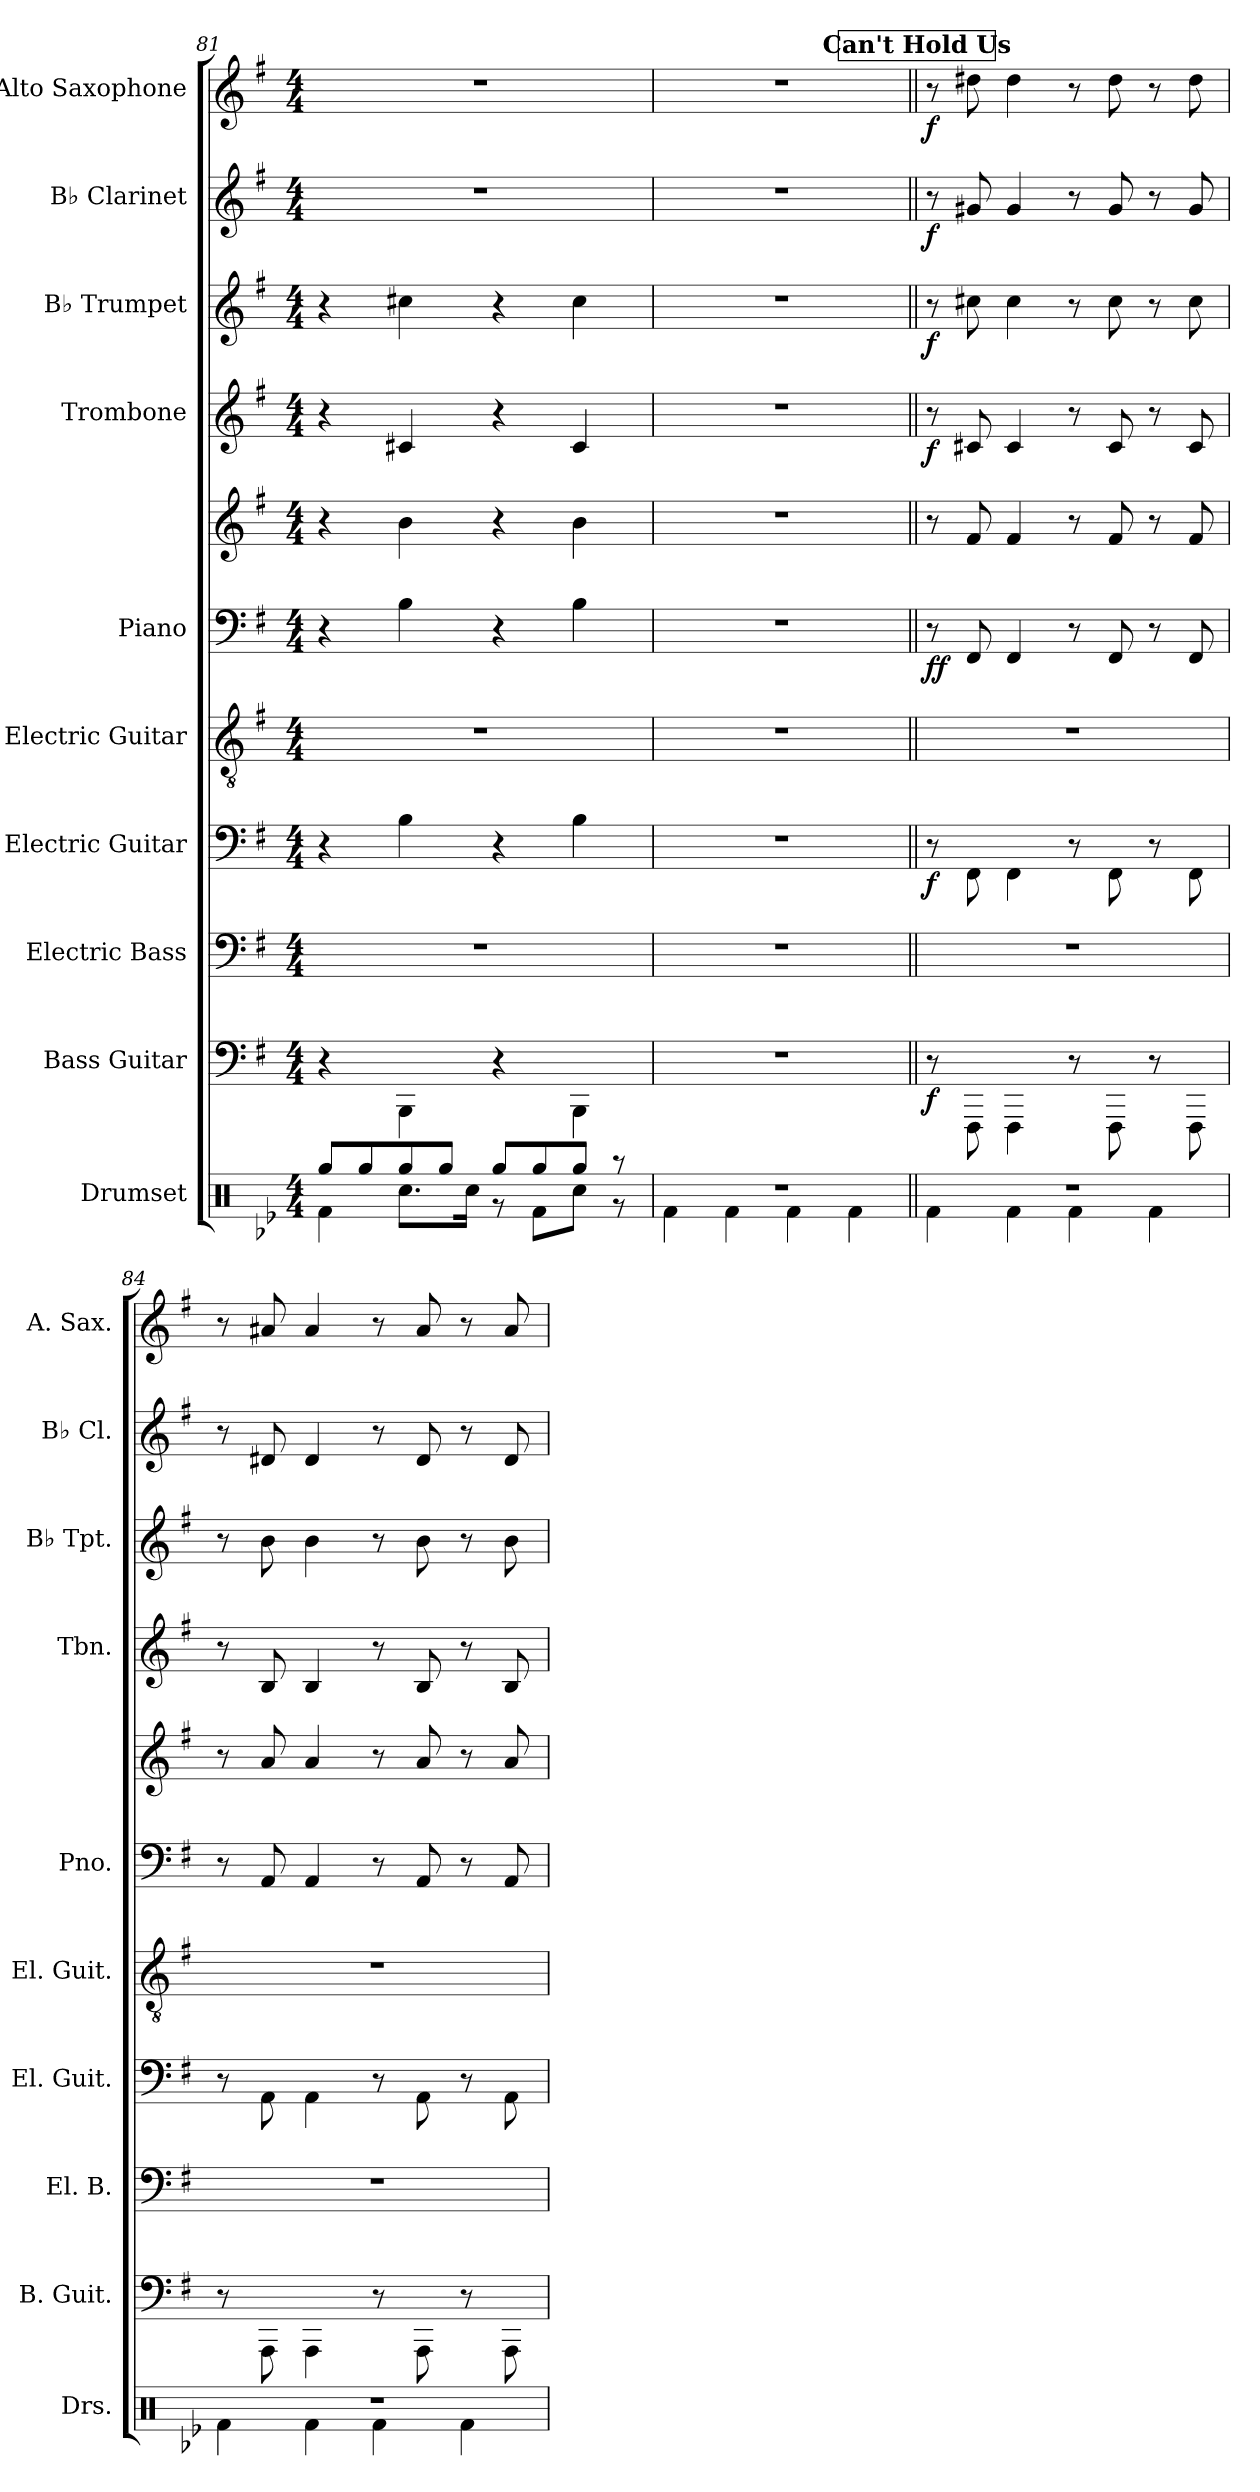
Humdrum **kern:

**kern	**kern	**dynam	**kern	**kern	**dynam	**kern	**kern	**kern	**dynam	**kern	**dynam	**kern	**dynam	**kern	**dynam	**kern	**dynam
*part10	*part9	*part9	*part8	*part7	*part7	*part6	*part5	*part5	*part5	*part4	*part4	*part3	*part3	*part2	*part2	*part1	*part1
*staff11	*staff10	*staff10	*staff9	*staff8	*staff8	*staff7	*staff6	*staff5	*staff5/6	*staff4	*staff4	*staff3	*staff3	*staff2	*staff2	*staff1	*staff1
*I"Drumset	*I"Bass Guitar	*	*I"Electric Bass	*I"Electric Guitar	*	*I"Electric Guitar	*I"Piano	*	*	*I"Trombone	*	*I"B♭ Trumpet	*	*I"B♭ Clarinet	*	*I"Alto Saxophone	*
*I'Drs.	*I'B. Guit.	*	*I'El. B.	*I'El. Guit.	*	*I'El. Guit.	*I'Pno.	*	*	*I'Tbn.	*	*I'B♭ Tpt.	*	*I'B♭ Cl.	*	*I'A. Sax.	*
!!LO:PB:g=z
*clefX	*	*	*clefF4	*	*	*clefGv2	*clefF4	*clefG2	*	*clefG2	*	*clefG2	*	*clefG2	*	*clefG2	*
*	*ITrd7c12	*	*ITrd7c12	*	*	*	*	*	*	*ITrd1c2	*	*ITrd1c2	*	*ITrd1c2	*	*ITrd5c9	*
*k[b-e-]	*k[f#]	*	*k[f#]	*k[f#]	*	*k[f#]	*k[f#]	*k[f#]	*	*k[b-]	*	*k[b-]	*	*k[b-]	*	*k[b-e-]	*
*M4/4	*M4/4	*	*M4/4	*M4/4	*	*M4/4	*M4/4	*M4/4	*	*M4/4	*	*M4/4	*	*M4/4	*	*M4/4	*
=81	=81	=81	=81	=81	=81	=81	=81	=81	=81	=81	=81	=81	=81	=81	=81	=81	=81
*^	*	*	*	*	*	*	*	*	*	*	*	*	*	*	*	*	*
8Rgg/L	4Rf\	4r	.	1r	4r	.	1r	4r	4r	.	4r	.	4r	.	1r	.	1r	.
8Rgg/	.	.	.	.	.	.	.	.	.	.	.	.	.	.	.	.	.	.
8Rgg/	8.Rcc\L	4BBBB\	.	.	4B\	.	.	4B\	4b\	.	4Bn/	.	4bn\	.	.	.	.	.
8Rgg/J	.	.	.	.	.	.	.	.	.	.	.	.	.	.	.	.	.	.
.	16Rcc\Jk	.	.	.	.	.	.	.	.	.	.	.	.	.	.	.	.	.
8Rgg/L	8r	4r	.	.	4r	.	.	4r	4r	.	4r	.	4r	.	.	.	.	.
8Rgg/	8Rf\L	.	.	.	.	.	.	.	.	.	.	.	.	.	.	.	.	.
8Rgg/J	8Rcc\J	4BBBB\	.	.	4B\	.	.	4B\	4b\	.	4B/	.	4b\	.	.	.	.	.
8r	8r	.	.	.	.	.	.	.	.	.	.	.	.	.	.	.	.	.
=82	=82	=82	=82	=82	=82	=82	=82	=82	=82	=82	=82	=82	=82	=82	=82	=82	=82	=82
1r	4Rf\	1r	.	1r	1r	.	1r	1r	1r	.	1r	.	1r	.	1r	.	1r	.
.	4Rf\	.	.	.	.	.	.	.	.	.	.	.	.	.	.	.	.	.
.	4Rf\	.	.	.	.	.	.	.	.	.	.	.	.	.	.	.	.	.
.	4Rf\	.	.	.	.	.	.	.	.	.	.	.	.	.	.	.	.	.
!!LO:REH:place=s1:a:B:fs=14:t=Can't Hold Us
=83||	=83||	=83||	=83||	=83||	=83||	=83||	=83||	=83||	=83||	=83||	=83||	=83||	=83||	=83||	=83||	=83||	=83||	=83||
!	!	!	!LO:DY:b	!	!	!LO:DY:b	!	!	!	!LO:DY:b=2	!	!	!	!	!	!	!	!
!	!	!	!	!	!	!	!	!	!	!LO:DY:n=1:b	!	!LO:DY:b	!	!LO:DY:b	!	!LO:DY:b	!	!LO:DY:b
1r	4Rf\	8r	f	1r	8r	f	1r	8r	8r	f f	8r	f	8r	f	8r	f	8r	f
.	.	8FFFF#\	.	.	8FF#\	.	.	8FF#/	8f#/	.	8Bn/	.	8bn\	.	8f#X/	.	8f#X\	.
.	4Rf\	4FFFF#\	.	.	4FF#\	.	.	4FF#/	4f#/	.	4B/	.	4b\	.	4f#/	.	4f#\	.
.	4Rf\	8r	.	.	8r	.	.	8r	8r	.	8r	.	8r	.	8r	.	8r	.
.	.	8FFFF#\	.	.	8FF#\	.	.	8FF#/	8f#/	.	8B/	.	8b\	.	8f#/	.	8f#\	.
.	4Rf\	8r	.	.	8r	.	.	8r	8r	.	8r	.	8r	.	8r	.	8r	.
.	.	8FFFF#\	.	.	8FF#\	.	.	8FF#/	8f#/	.	8B/	.	8b\	.	8f#/	.	8f#\	.
!!LO:PB:g=z
=84	=84	=84	=84	=84	=84	=84	=84	=84	=84	=84	=84	=84	=84	=84	=84	=84	=84	=84
1r	4Rf\	8r	.	1r	8r	.	1r	8r	8r	.	8r	.	8r	.	8r	.	8r	.
.	.	8AAAA\	.	.	8AA\	.	.	8AA/	8a/	.	8A/	.	8a\	.	8c#X/	.	8c#X/	.
.	4Rf\	4AAAA\	.	.	4AA\	.	.	4AA/	4a/	.	4A/	.	4a\	.	4c#/	.	4c#/	.
.	4Rf\	8r	.	.	8r	.	.	8r	8r	.	8r	.	8r	.	8r	.	8r	.
.	.	8AAAA\	.	.	8AA\	.	.	8AA/	8a/	.	8A/	.	8a\	.	8c#/	.	8c#/	.
.	4Rf\	8r	.	.	8r	.	.	8r	8r	.	8r	.	8r	.	8r	.	8r	.
.	.	8AAAA\	.	.	8AA\	.	.	8AA/	8a/	.	8A/	.	8a\	.	8c#/	.	8c#/	.
*v	*v	*	*	*	*	*	*	*	*	*	*	*	*	*	*	*	*	*
=	=	=	=	=	=	=	=	=	=	=	=	=	=	=	=	=	=
*-	*-	*-	*-	*-	*-	*-	*-	*-	*-	*-	*-	*-	*-	*-	*-	*-	*-
